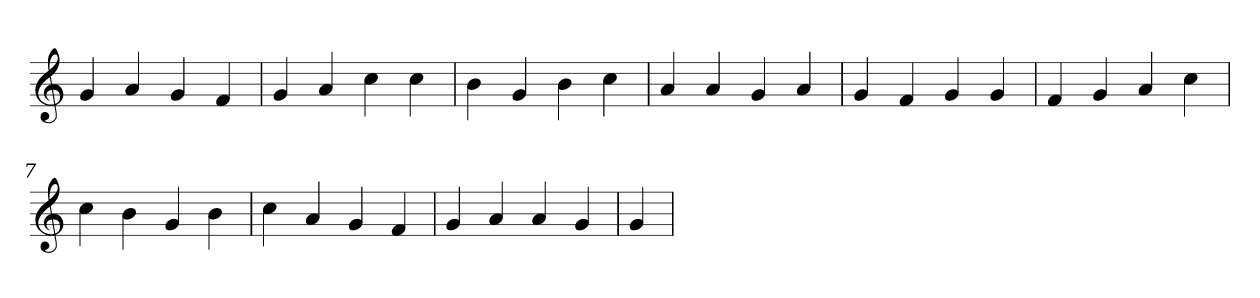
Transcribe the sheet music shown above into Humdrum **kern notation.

**kern
*part1
*staff1
*clefG2
=1
4g
4a
4g
4f
=2
4g
4a
4cc
4cc
=3
4b
4g
4b
4cc
=4
4a
4a
4g
4a
=5
4g
4f
4g
4g
=6
4f
4g
4a
4cc
=7
4cc
4b
4g
4b
=8
4cc
4a
4g
4f
=9
4g
4a
4a
4g
=10
4g
=
*-
